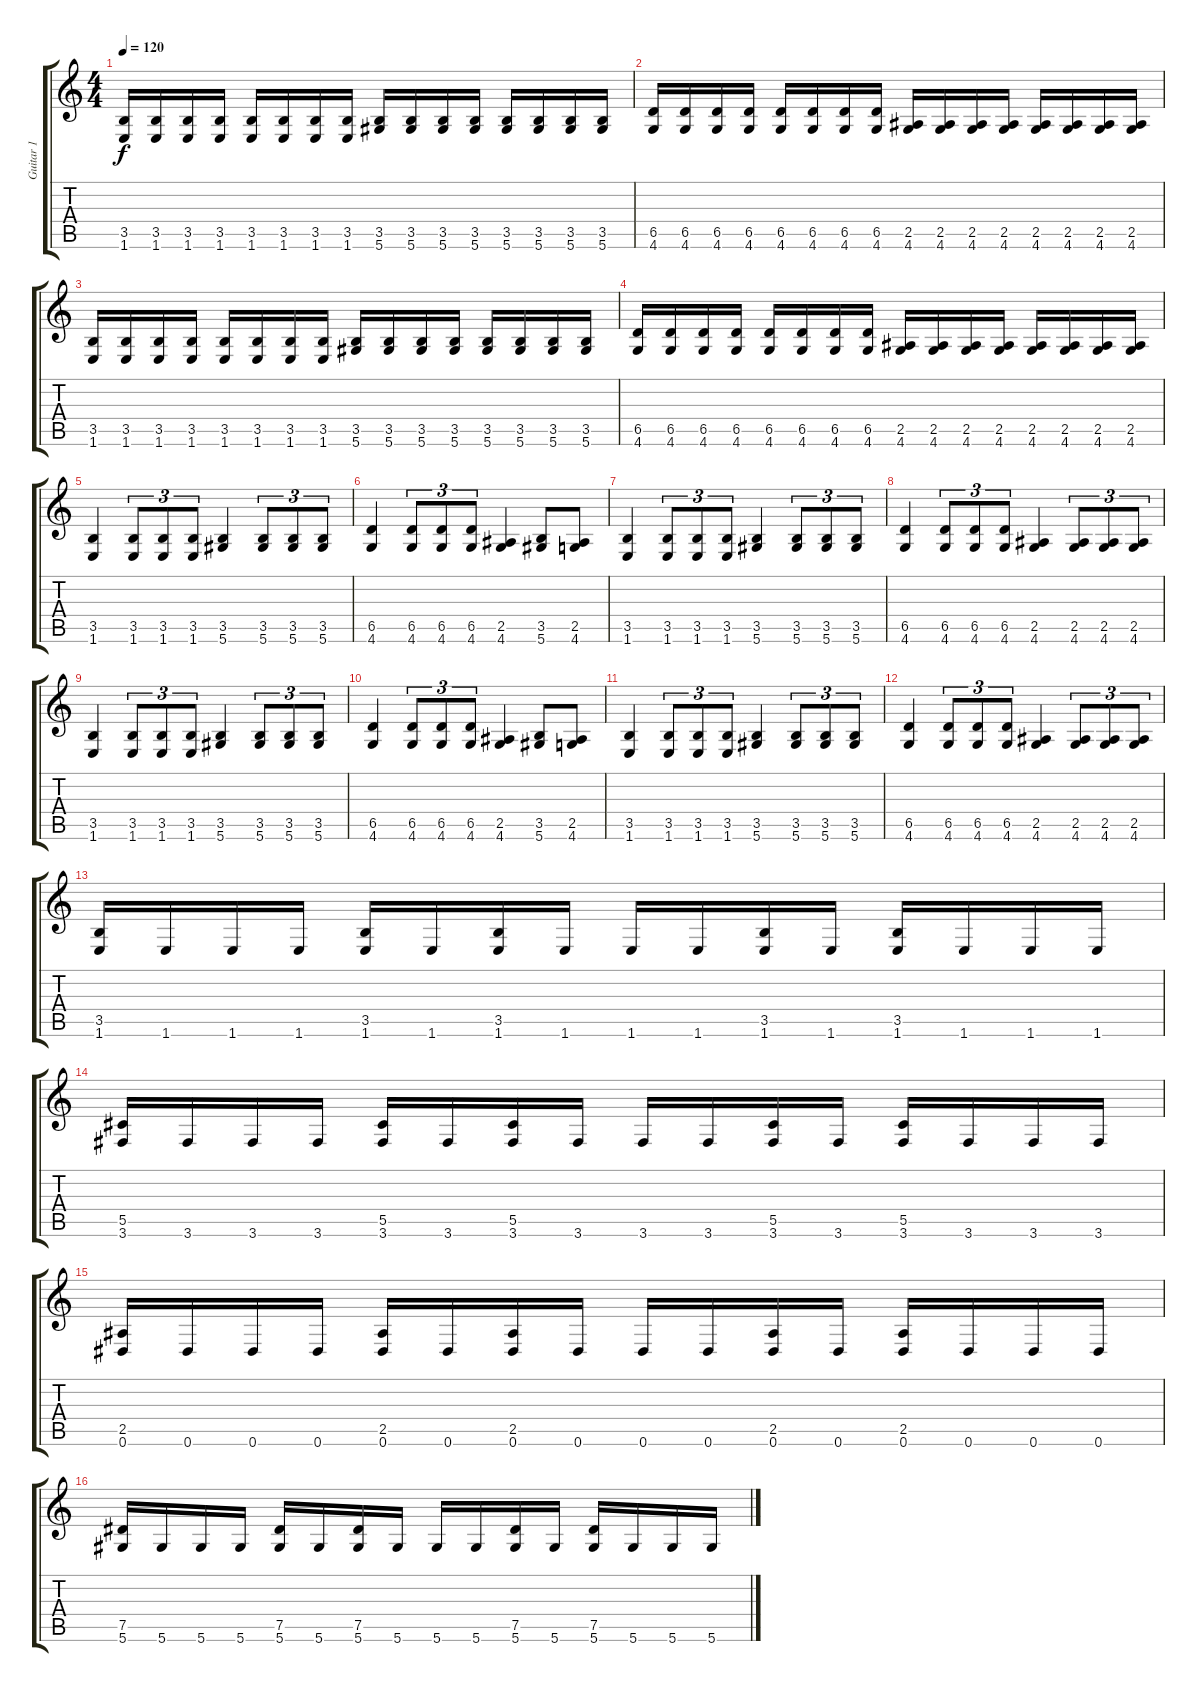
\track ("Guitar 1" "Guitar 1") {instrument overdrivenguitar}
\staff {score tabs}
\tuning (Eb4 Bb3 Gb3 Db3 Ab2 Eb2) {hide}
\ts (4 4)
\tempo 120
\clef g2
\ks c
(3.5 1.6).16{dy f} (3.5 1.6).16 (3.5 1.6).16 (3.5 1.6).16 (3.5 1.6).16 (3.5 1.6).16 (3.5 1.6).16 (3.5 1.6).16 (3.5 5.6).16 (3.5 5.6).16 (3.5 5.6).16 (3.5 5.6).16 (3.5 5.6).16 (3.5 5.6).16 (3.5 5.6).16 (3.5 5.6).16 |
(6.5 4.6).16 (6.5 4.6).16 (6.5 4.6).16 (6.5 4.6).16 (6.5 4.6).16 (6.5 4.6).16 (6.5 4.6).16 (6.5 4.6).16 (2.5 4.6).16 (2.5 4.6).16 (2.5 4.6).16 (2.5 4.6).16 (2.5 4.6).16 (2.5 4.6).16 (2.5 4.6).16 (2.5 4.6).16 |
(3.5 1.6).16 (3.5 1.6).16 (3.5 1.6).16 (3.5 1.6).16 (3.5 1.6).16 (3.5 1.6).16 (3.5 1.6).16 (3.5 1.6).16 (3.5 5.6).16 (3.5 5.6).16 (3.5 5.6).16 (3.5 5.6).16 (3.5 5.6).16 (3.5 5.6).16 (3.5 5.6).16 (3.5 5.6).16 |
(6.5 4.6).16 (6.5 4.6).16 (6.5 4.6).16 (6.5 4.6).16 (6.5 4.6).16 (6.5 4.6).16 (6.5 4.6).16 (6.5 4.6).16 (2.5 4.6).16 (2.5 4.6).16 (2.5 4.6).16 (2.5 4.6).16 (2.5 4.6).16 (2.5 4.6).16 (2.5 4.6).16 (2.5 4.6).16 |
(3.5 1.6).4 (3.5 1.6).8{tu (3 2)} (3.5 1.6).8{tu (3 2)} (3.5 1.6).8{tu (3 2)} (3.5 5.6).4 (3.5 5.6).8{tu (3 2)} (3.5 5.6).8{tu (3 2)} (3.5 5.6).8{tu (3 2)} |
(6.5 4.6).4 (6.5 4.6).8{tu (3 2)} (6.5 4.6).8{tu (3 2)} (6.5 4.6).8{tu (3 2)} (2.5 4.6).4 (3.5 5.6).8 (2.5 4.6).8 |
(3.5 1.6).4 (3.5 1.6).8{tu (3 2)} (3.5 1.6).8{tu (3 2)} (3.5 1.6).8{tu (3 2)} (3.5 5.6).4 (3.5 5.6).8{tu (3 2)} (3.5 5.6).8{tu (3 2)} (3.5 5.6).8{tu (3 2)} |
(6.5 4.6).4 (6.5 4.6).8{tu (3 2)} (6.5 4.6).8{tu (3 2)} (6.5 4.6).8{tu (3 2)} (2.5 4.6).4 (2.5 4.6).8{tu (3 2)} (2.5 4.6).8{tu (3 2)} (2.5 4.6).8{tu (3 2)} |
(3.5 1.6).4 (3.5 1.6).8{tu (3 2)} (3.5 1.6).8{tu (3 2)} (3.5 1.6).8{tu (3 2)} (3.5 5.6).4 (3.5 5.6).8{tu (3 2)} (3.5 5.6).8{tu (3 2)} (3.5 5.6).8{tu (3 2)} |
(6.5 4.6).4 (6.5 4.6).8{tu (3 2)} (6.5 4.6).8{tu (3 2)} (6.5 4.6).8{tu (3 2)} (2.5 4.6).4 (3.5 5.6).8 (2.5 4.6).8 |
(3.5 1.6).4 (3.5 1.6).8{tu (3 2)} (3.5 1.6).8{tu (3 2)} (3.5 1.6).8{tu (3 2)} (3.5 5.6).4 (3.5 5.6).8{tu (3 2)} (3.5 5.6).8{tu (3 2)} (3.5 5.6).8{tu (3 2)} |
(6.5 4.6).4 (6.5 4.6).8{tu (3 2)} (6.5 4.6).8{tu (3 2)} (6.5 4.6).8{tu (3 2)} (2.5 4.6).4 (2.5 4.6).8{tu (3 2)} (2.5 4.6).8{tu (3 2)} (2.5 4.6).8{tu (3 2)} |
(3.5 1.6).16 1.6.16 1.6.16 1.6.16 (3.5 1.6).16 1.6.16 (3.5 1.6).16 1.6.16 1.6.16 1.6.16 (3.5 1.6).16 1.6.16 (3.5 1.6).16 1.6.16 1.6.16 1.6.16 |
(5.5 3.6).16 3.6.16 3.6.16 3.6.16 (5.5 3.6).16 3.6.16 (5.5 3.6).16 3.6.16 3.6.16 3.6.16 (5.5 3.6).16 3.6.16 (5.5 3.6).16 3.6.16 3.6.16 3.6.16 |
(2.5 0.6).16 0.6.16 0.6.16 0.6.16 (2.5 0.6).16 0.6.16 (2.5 0.6).16 0.6.16 0.6.16 0.6.16 (2.5 0.6).16 0.6.16 (2.5 0.6).16 0.6.16 0.6.16 0.6.16 |
(7.5 5.6).16 5.6.16 5.6.16 5.6.16 (7.5 5.6).16 5.6.16 (7.5 5.6).16 5.6.16 5.6.16 5.6.16 (7.5 5.6).16 5.6.16 (7.5 5.6).16 5.6.16 5.6.16 5.6.16
